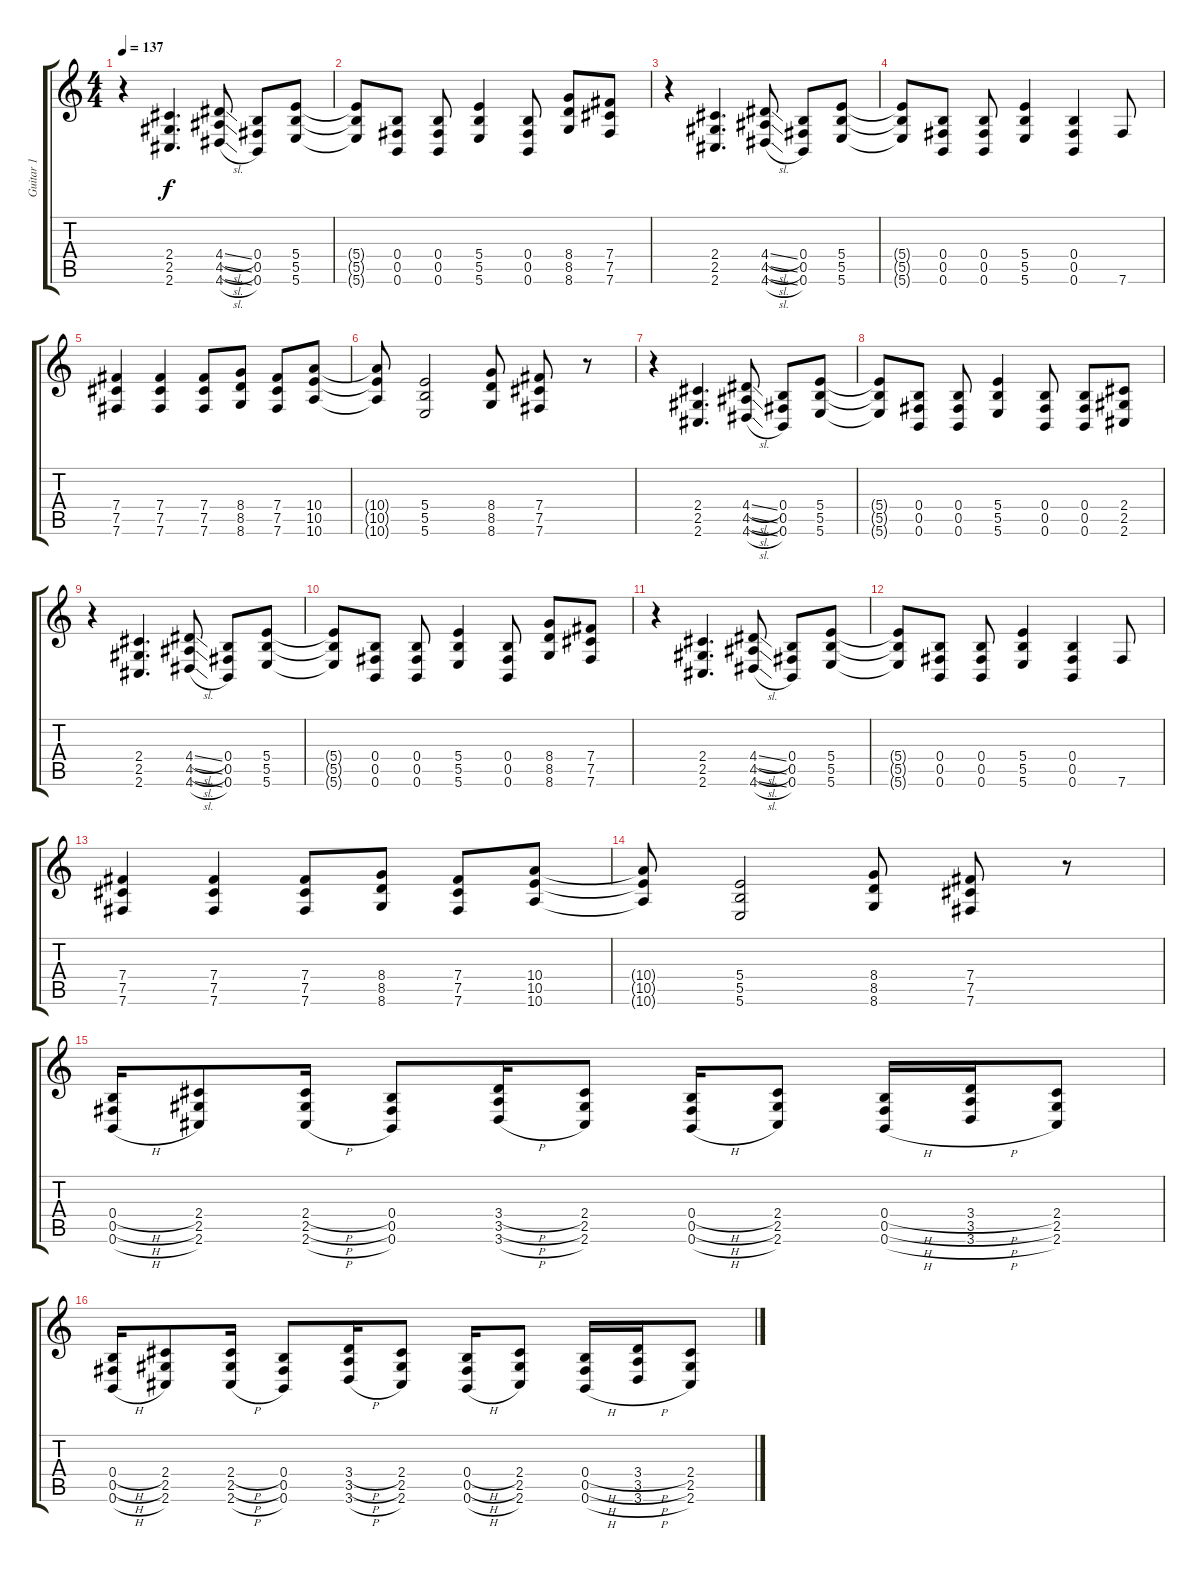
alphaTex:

\track ("Guitar 1" "Guitar 1") {instrument distortionguitar}
\staff {score tabs}
\tuning (Db4 Ab3 E3 B2 Gb2 B1) {hide}
\ts (4 4)
\tempo 137
\clef g2
\ks c
r.4{dy f} (2.4 2.5 2.6).4{d} (4.4{sl} 4.5{sl} 4.6{sl}).8 (0.4 0.5 0.6).8 (5.4 5.5 5.6).8 |
(5.4{t} 5.5{t} 5.6{t}).8 (0.4 0.5 0.6).8 (0.4 0.5 0.6).8 (5.4 5.5 5.6).4 (0.4 0.5 0.6).8 (8.4 8.5 8.6).8 (7.4 7.5 7.6).8 |
r.4 (2.4 2.5 2.6).4{d} (4.4{sl} 4.5{sl} 4.6{sl}).8 (0.4 0.5 0.6).8 (5.4 5.5 5.6).8 |
(5.4{t} 5.5{t} 5.6{t}).8 (0.4 0.5 0.6).8 (0.4 0.5 0.6).8 (5.4 5.5 5.6).4 (0.4 0.5 0.6).4 7.6.8 |
(7.4 7.5 7.6).4 (7.4 7.5 7.6).4 (7.4 7.5 7.6).8 (8.4 8.5 8.6).8 (7.4 7.5 7.6).8 (10.4 10.5 10.6).8 |
(10.4{t} 10.5{t} 10.6{t}).8 (5.4 5.5 5.6).2 (8.4 8.5 8.6).8 (7.4 7.5 7.6).8 r.8 |
r.4 (2.4 2.5 2.6).4{d} (4.4{sl} 4.5{sl} 4.6{sl}).8 (0.4 0.5 0.6).8 (5.4 5.5 5.6).8 |
(5.4{t} 5.5{t} 5.6{t}).8 (0.4 0.5 0.6).8 (0.4 0.5 0.6).8 (5.4 5.5 5.6).4 (0.4 0.5 0.6).8 (0.4 0.5 0.6).8 (2.4 2.5 2.6).8 |
r.4 (2.4 2.5 2.6).4{d} (4.4{sl} 4.5{sl} 4.6{sl}).8 (0.4 0.5 0.6).8 (5.4 5.5 5.6).8 |
(5.4{t} 5.5{t} 5.6{t}).8 (0.4 0.5 0.6).8 (0.4 0.5 0.6).8 (5.4 5.5 5.6).4 (0.4 0.5 0.6).8 (8.4 8.5 8.6).8 (7.4 7.5 7.6).8 |
r.4 (2.4 2.5 2.6).4{d} (4.4{sl} 4.5{sl} 4.6{sl}).8 (0.4 0.5 0.6).8 (5.4 5.5 5.6).8 |
(5.4{t} 5.5{t} 5.6{t}).8 (0.4 0.5 0.6).8 (0.4 0.5 0.6).8 (5.4 5.5 5.6).4 (0.4 0.5 0.6).4 7.6.8 |
(7.4 7.5 7.6).4 (7.4 7.5 7.6).4 (7.4 7.5 7.6).8 (8.4 8.5 8.6).8 (7.4 7.5 7.6).8 (10.4 10.5 10.6).8 |
(10.4{t} 10.5{t} 10.6{t}).8 (5.4 5.5 5.6).2 (8.4 8.5 8.6).8 (7.4 7.5 7.6).8 r.8 |
(0.4{h} 0.5{h} 0.6{h}).16 (2.4 2.5 2.6).8 (2.4{h} 2.5{h} 2.6{h}).16 (0.4 0.5 0.6).8 (3.4{h} 3.5{h} 3.6{h}).16 (2.4 2.5 2.6).8 (0.4{h} 0.5{h} 0.6{h}).16 (2.4 2.5 2.6).8 (0.4{h} 0.5{h} 0.6{h}).16 (3.4{h} 3.5{h} 3.6{h}).16 (2.4 2.5 2.6).8 |
(0.4{h} 0.5{h} 0.6{h}).16 (2.4 2.5 2.6).8 (2.4{h} 2.5{h} 2.6{h}).16 (0.4 0.5 0.6).8 (3.4{h} 3.5{h} 3.6{h}).16 (2.4 2.5 2.6).8 (0.4{h} 0.5{h} 0.6{h}).16 (2.4 2.5 2.6).8 (0.4{h} 0.5{h} 0.6{h}).16 (3.4{h} 3.5{h} 3.6{h}).16 (2.4 2.5 2.6).8
